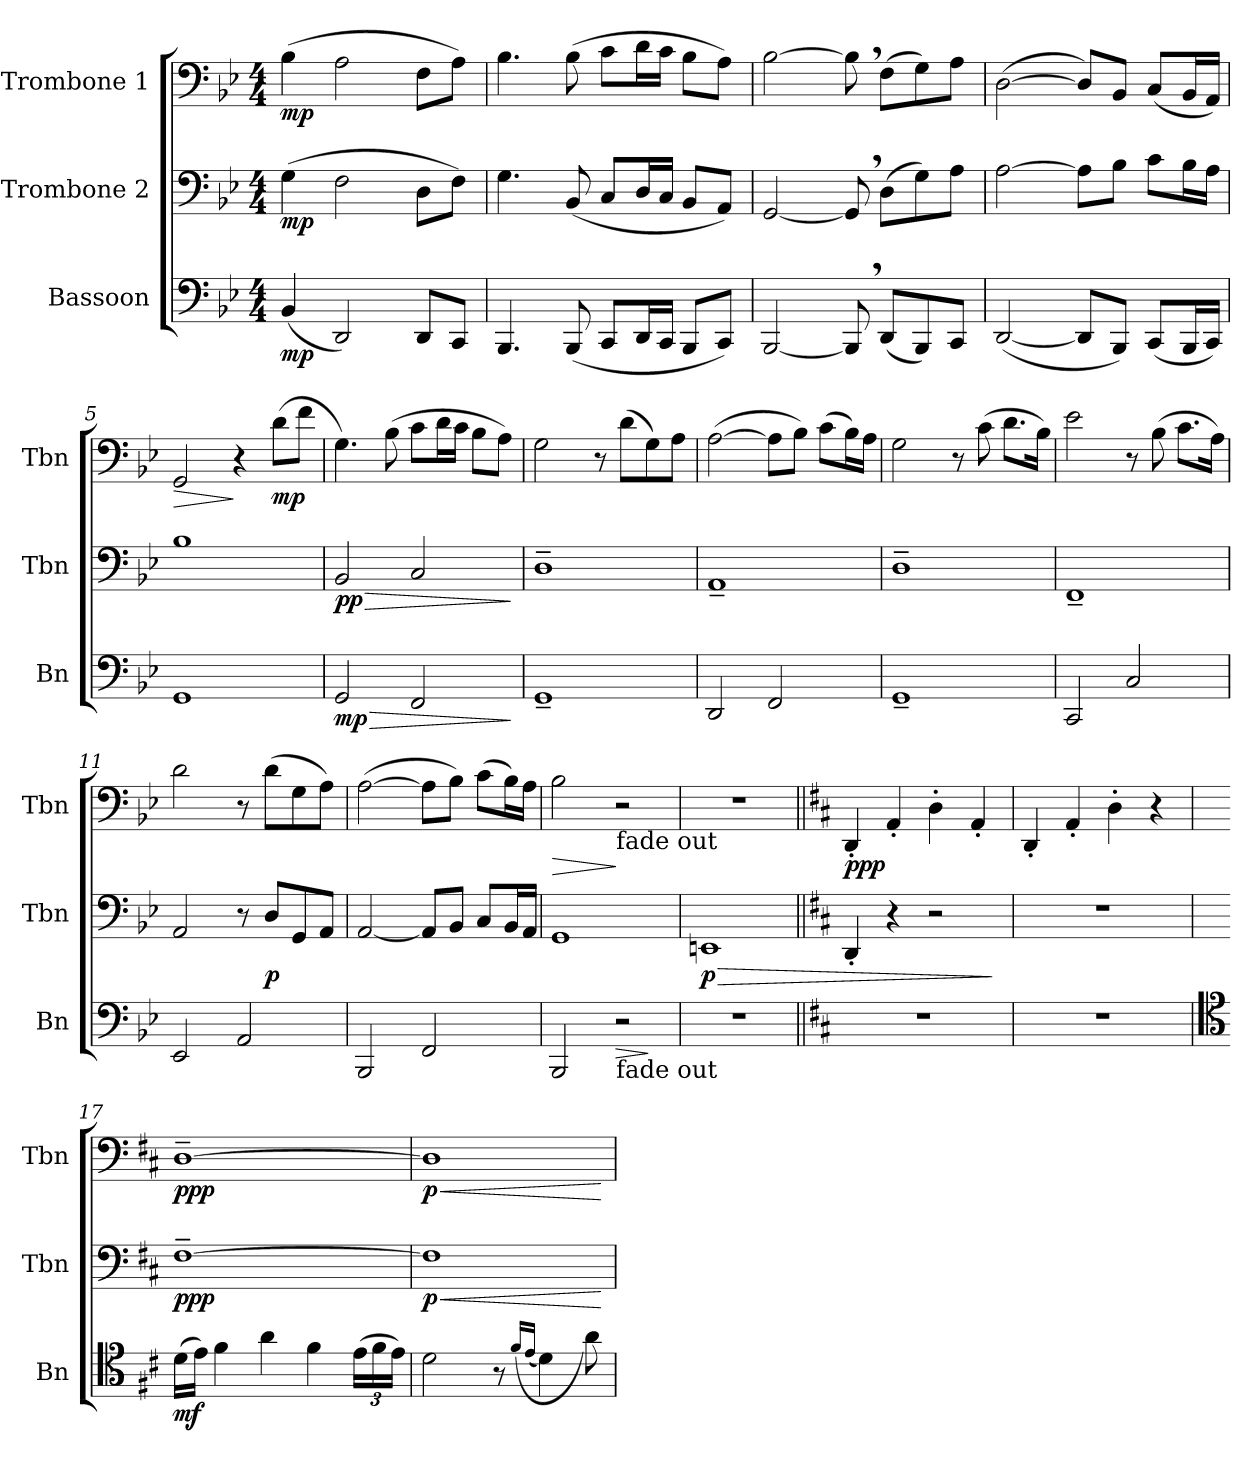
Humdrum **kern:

**kern	**dynam	**kern	**dynam	**kern	**dynam
*part3	*part3	*part2	*part2	*part1	*part1
*staff3	*staff3	*staff2	*staff2	*staff1	*staff1
*I"Bassoon	*	*I"Trombone 2	*	*I"Trombone 1	*
*I'Bn	*	*I'Tbn	*	*I'Tbn	*
*clefF4	*	*clefF4	*	*clefF4	*
*k[b-e-]	*	*k[b-e-]	*	*k[b-e-]	*
*B-:	*	*B-:	*	*B-:	*
*M4/4	*	*M4/4	*	*M4/4	*
*MM60	*	*MM60	*	*MM60	*
=1	=1	=1	=1	=1	=1
!	!LO:DY:b	!	!LO:DY:b	!	!LO:DY:b
(4BB-/	mp	(>4G\	mp	(>4B-\	mp
2DD/)	.	2F\	.	2A\	.
8DD/L	.	8D\L	.	8F\L	.
8CC/J	.	8F\J)	.	8A\J)	.
=2	=2	=2	=2	=2	=2
4.BBB-/	.	4.G\	.	4.B-\	.
(8BBB-/	.	(8BB-/	.	(>8B-\	.
8CC/L	.	8C/L	.	8c\L	.
16DD/L	.	16D/L	.	16d\L	.
16CC/JJ	.	16C/JJ	.	16c\JJ	.
8BBB-/L	.	8BB-/L	.	8B-\L	.
8CC/J)	.	8AA/J)	.	8A\J)	.
=3	=3	=3	=3	=3	=3
[2BBB-/	.	[2GG/	.	[2B-\	.
8BBB-,/]	.	8GG,/]	.	8B-,\]	.
(8DD/L	.	(>8D\L	.	(>8F\L	.
8BBB-/)	.	8G\)	.	8G\)	.
8CC/J	.	8A\J	.	8A\J	.
!!LO:LB:g=z
=4	=4	=4	=4	=4	=4
([2DD/	.	[2A\	.	(>[2D\	.
8DD/L]	.	8A\L]	.	8D/L])	.
8BBB-/J)	.	8B-\J	.	8BB-/J	.
(8CC/L	.	8c\L	.	(8C/L	.
16BBB-/L	.	16B-\L	.	16BB-/L	.
16CC/JJ)	.	16A\JJ	.	16AA/JJ)	.
=5	=5	=5	=5	=5	=5
!	!	!	!	!	!LO:HP:b
1GG	.	1B-	.	2GG/	>
.	.	.	.	4r	]
!	!	!	!	!	!LO:DY:b
.	.	.	.	(>8d\L	mp
.	.	.	.	8f\J	.
=6	=6	=6	=6	=6	=6
!	!LO:HP:b	!	!LO:HP:b	!	!
!	!LO:DY:n=1:b	!	!LO:DY:n=1:b	!	!
2GG/	> mp	2BB-/	> pp	4.G\)	.
.	.	.	.	(>8B-\	.
2FF/	.	2C/	.	8c\L	.
.	.	.	.	16d\L	.
.	.	.	.	16c\JJ	.
.	.	.	.	8B-\L	.
.	.	.	.	8A\J)	.
.	]	.	]	.	.
=7	=7	=7	=7	=7	=7
1GG~	.	1D~	.	2G\	.
.	.	.	.	8r	.
.	.	.	.	(>8d\L	.
.	.	.	.	8G\)	.
.	.	.	.	8A\J	.
=8	=8	=8	=8	=8	=8
2DD/	.	1AA~	.	(>[2A\	.
2FF/	.	.	.	8A\L]	.
.	.	.	.	8B-\J)	.
.	.	.	.	(>8c\L	.
.	.	.	.	16B-\L)	.
.	.	.	.	16A\JJ	.
!!LO:LB:g=z
=9	=9	=9	=9	=9	=9
1GG~	.	1D~	.	2G\	.
.	.	.	.	8r	.
.	.	.	.	(>8c\	.
.	.	.	.	8.d\L	.
.	.	.	.	16B-\Jk)	.
=10	=10	=10	=10	=10	=10
2CC/	.	1FF~	.	2e-\	.
2C/	.	.	.	8r	.
.	.	.	.	(>8B-\	.
.	.	.	.	8.c\L	.
.	.	.	.	16A\Jk)	.
=11	=11	=11	=11	=11	=11
2EE-/	.	2AA/	.	2d\	.
2AA/	.	8r	.	8r	.
!	!	!	!LO:DY:b	!	!
.	.	8D/L	p	(>8d\L	.
.	.	8GG/	.	8G\	.
.	.	8AA/J	.	8A\J)	.
=12	=12	=12	=12	=12	=12
2BBB-/	.	[2AA/	.	(>[2A\	.
2FF/	.	8AA/L]	.	8A\L]	.
.	.	8BB-/J	.	8B-\J)	.
.	.	8C/L	.	(>8c\L	.
.	.	16BB-/L	.	16B-\L)	.
.	.	16AA/JJ	.	16A\JJ	.
=13	=13	=13	=13	=13	=13
!	!	!	!	!	!LO:HP:b
2BBB-/	.	1GG	.	2B-\	>
!	!	!	!	!LO:TX:b:t=fade out	!
!LO:TX:b:t=fade out	!	!	!	!	!
!	!LO:HP:b	!	!	!	!
2r	>	.	.	2r	]
.	]	.	.	.	.
=14	=14	=14	=14	=14	=14
!	!	!	!LO:HP:b	!	!
!	!	!	!LO:DY:n=1:b	!	!
1r	.	1EEn	> p	1r	.
!!LO:PB:g=z
=15||	=15||	=15||	=15||	=15||	=15||
*k[f#c#]	*	*k[f#c#]	*	*k[f#c#]	*
*D:	*	*D:	*	*D:	*
*	*	*	*	*MM110	*
!	!	!	!	!	!LO:DY:b
1r	.	4DD'/	.	4DD'/	ppp
.	.	4r	.	4AA'/	.
.	.	2r	.	4D'\	.
.	.	.	.	4AA'/	.
.	.	.	]	.	.
=16	=16	=16	=16	=16	=16
1r	.	1r	.	4DD'/	.
.	.	.	.	4AA'/	.
.	.	.	.	4D'\	.
.	.	.	.	4r	.
=17	=17	=17	=17	=17	=17
*clefC4	*	*	*	*	*
!	!LO:DY:b	!	!LO:DY:b	!	!LO:DY:b
(>16d\LL	mf	[1F#~	ppp	[1D~	ppp
16e\JJ)	.	.	.	.	.
4f#\	.	.	.	.	.
4a\	.	.	.	.	.
4f#\	.	.	.	.	.
*Xbrackettup	*	*	*	*	*
(>24e\LL	.	.	.	.	.
24f#\	.	.	.	.	.
24e\JJ)	.	.	.	.	.
=18	=18	=18	=18	=18	=18
!	!	!	!LO:HP:b	!	!LO:HP:b
!	!	!	!LO:DY:n=1:b	!	!LO:DY:n=1:b
2d\	.	1F#]	< p	1D]	< p
8r	.	.	.	.	.
(>16qf#/LL	.	.	.	.	.
(>16qe/JJ	.	.	.	.	.
4d\)	.	.	.	.	.
8a\)	.	.	.	.	.
.	.	.	[	.	[
=	=	=	=	=	=
*-	*-	*-	*-	*-	*-
